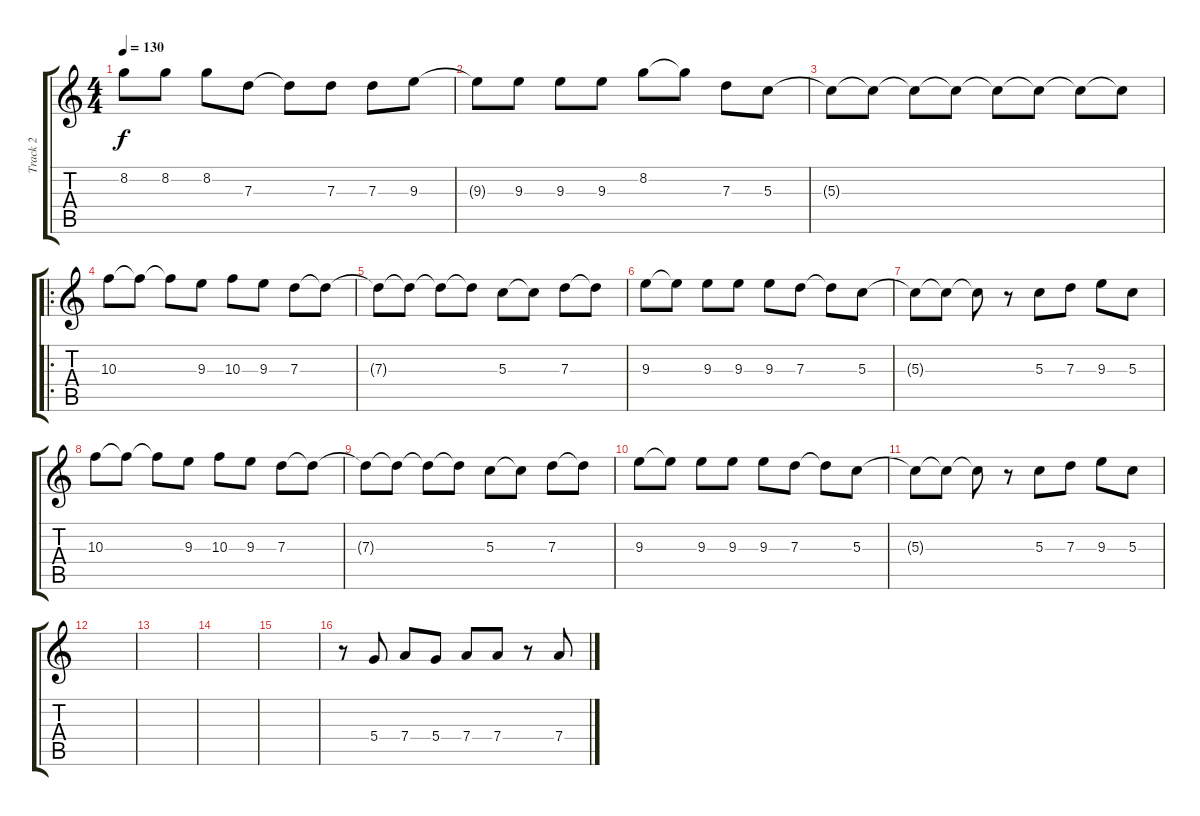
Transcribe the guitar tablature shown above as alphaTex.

\track ("Track 2" "Track 2") {instrument distortionguitar}
\staff {score tabs}
\tuning (E4 B3 G3 D3 A2 E2) {hide}
\ts (4 4)
\tempo 130
\clef g2
\ks c
8.2.8{dy f} 8.2.8 8.2.8 7.3.8 7.3{t}.8 7.3.8 7.3.8 9.3.8 |
9.3{t}.8 9.3.8 9.3.8 9.3.8 8.2.8 8.2{t}.8 7.3.8 5.3.8 |
5.3{t}.8 5.3{t}.8 5.3{t}.8 5.3{t}.8 5.3{t}.8 5.3{t}.8 5.3{t}.8 5.3{t}.8 |
\ro
10.3.8 10.3{t}.8 10.3{t}.8 9.3.8 10.3.8 9.3.8 7.3.8 7.3{t}.8 |
7.3{t}.8 7.3{t}.8 7.3{t}.8 7.3{t}.8 5.3.8 5.3{t}.8 7.3.8 7.3{t}.8 |
9.3.8 9.3{t}.8 9.3.8 9.3.8 9.3.8 7.3.8 7.3{t}.8 5.3.8 |
5.3{t}.8 5.3{t}.8 5.3{t}.8 r.8 5.3.8 7.3.8 9.3.8 5.3.8 |
10.3.8 10.3{t}.8 10.3{t}.8 9.3.8 10.3.8 9.3.8 7.3.8 7.3{t}.8 |
7.3{t}.8 7.3{t}.8 7.3{t}.8 7.3{t}.8 5.3.8 5.3{t}.8 7.3.8 7.3{t}.8 |
9.3.8 9.3{t}.8 9.3.8 9.3.8 9.3.8 7.3.8 7.3{t}.8 5.3.8 |
5.3{t}.8 5.3{t}.8 5.3{t}.8 r.8 5.3.8 7.3.8 9.3.8 5.3.8 |
|
|
|
|
r.8 5.4.8 7.4.8 5.4.8 7.4.8 7.4.8 r.8 7.4.8
